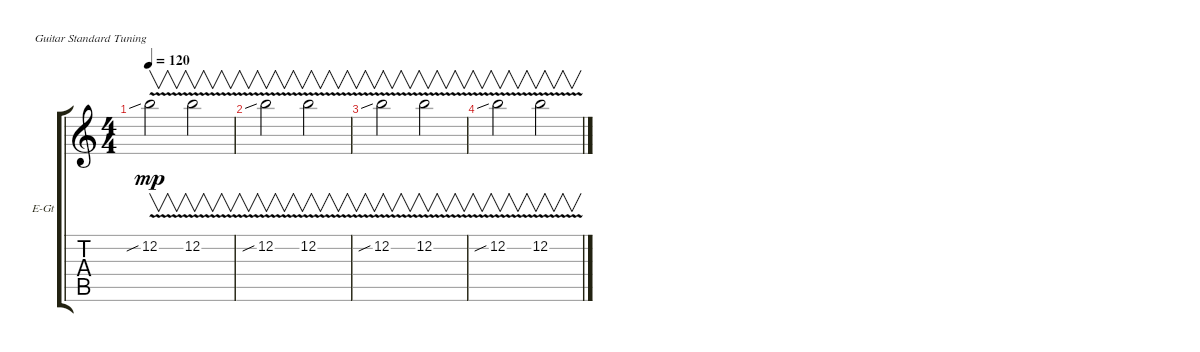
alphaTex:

\defaultSystemsLayout 4
\bracketExtendMode groupsimilarinstruments
\firstSystemTrackNameOrientation horizontal
\otherSystemsTrackNameOrientation horizontal
\track ("Slide Guitar" "E-Gt") {instrument overdrivenguitar}
\staff {score tabs}
\tuning (E4 B3 G3 D3 A2 E2)
\ts (4 4)
\tempo 120
\clef g2
\ks c
12.2{v sib}.2{v dy mp} 12.2{v}.2{v} |
12.2{v sib}.2{v} 12.2{v}.2{v} |
12.2{v sib}.2{v} 12.2{v}.2{v} |
12.2{v sib}.2{v} 12.2{v}.2{v}
